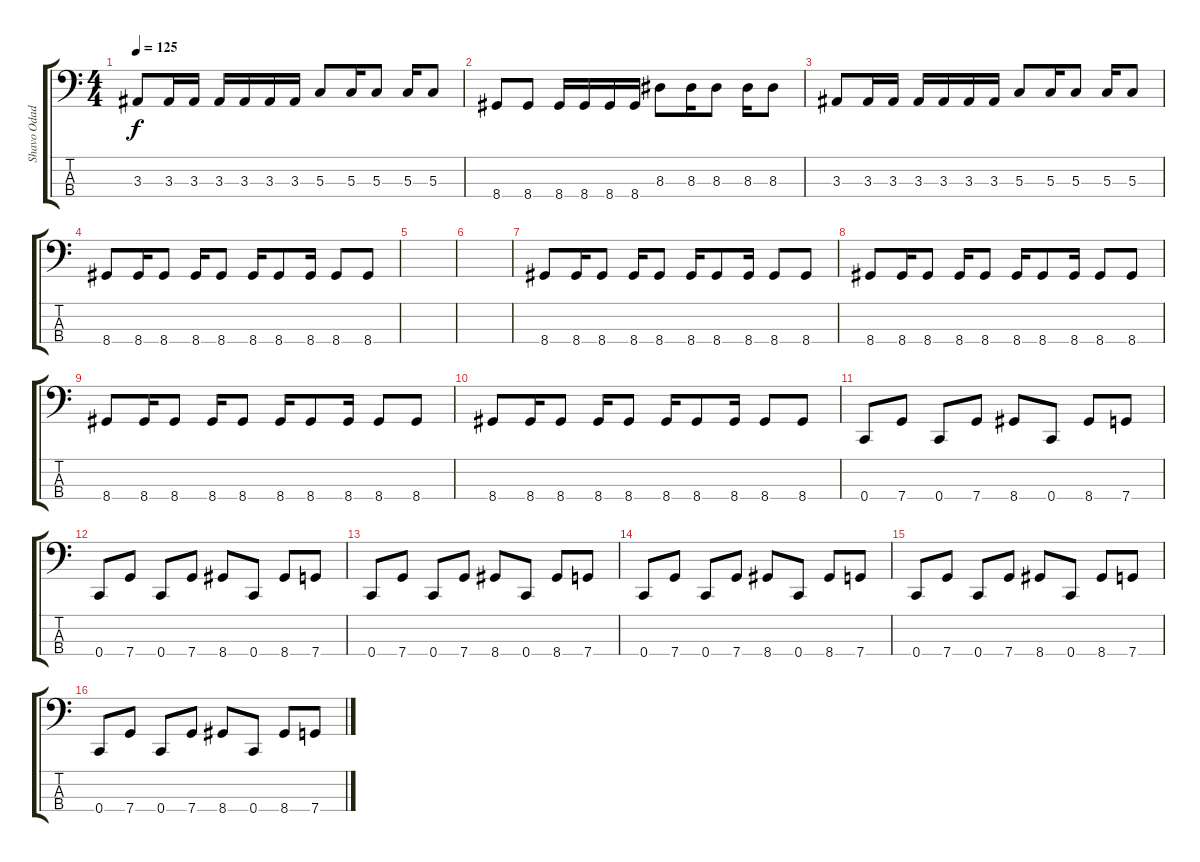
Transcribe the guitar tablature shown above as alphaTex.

\track ("Shavo Odadjian" "Shavo Odad") {instrument electricbasspick}
\staff {score tabs}
\tuning (F2 C2 G1 C1) {hide}
\ts (4 4)
\tempo 125
\clef f4
\ks c
3.3.8{dy f} 3.3.16 3.3.16 3.3.16 3.3.16 3.3.16 3.3.16 5.3.8 5.3.16 5.3.8 5.3.16 5.3.8 |
8.4.8 8.4.8 8.4.16 8.4.16 8.4.16 8.4.16 8.3.8 8.3.16 8.3.8 8.3.16 8.3.8 |
3.3.8 3.3.16 3.3.16 3.3.16 3.3.16 3.3.16 3.3.16 5.3.8 5.3.16 5.3.8 5.3.16 5.3.8 |
8.4.8 8.4.16 8.4.8 8.4.16 8.4.8 8.4.16 8.4.8 8.4.16 8.4.8 8.4.8 |
|
|
8.4.8 8.4.16 8.4.8 8.4.16 8.4.8 8.4.16 8.4.8 8.4.16 8.4.8 8.4.8 |
8.4.8 8.4.16 8.4.8 8.4.16 8.4.8 8.4.16 8.4.8 8.4.16 8.4.8 8.4.8 |
8.4.8 8.4.16 8.4.8 8.4.16 8.4.8 8.4.16 8.4.8 8.4.16 8.4.8 8.4.8 |
8.4.8 8.4.16 8.4.8 8.4.16 8.4.8 8.4.16 8.4.8 8.4.16 8.4.8 8.4.8 |
0.4.8 7.4.8 0.4.8 7.4.8 8.4.8 0.4.8 8.4.8 7.4.8 |
0.4.8 7.4.8 0.4.8 7.4.8 8.4.8 0.4.8 8.4.8 7.4.8 |
0.4.8 7.4.8 0.4.8 7.4.8 8.4.8 0.4.8 8.4.8 7.4.8 |
0.4.8 7.4.8 0.4.8 7.4.8 8.4.8 0.4.8 8.4.8 7.4.8 |
0.4.8 7.4.8 0.4.8 7.4.8 8.4.8 0.4.8 8.4.8 7.4.8 |
0.4.8 7.4.8 0.4.8 7.4.8 8.4.8 0.4.8 8.4.8 7.4.8
